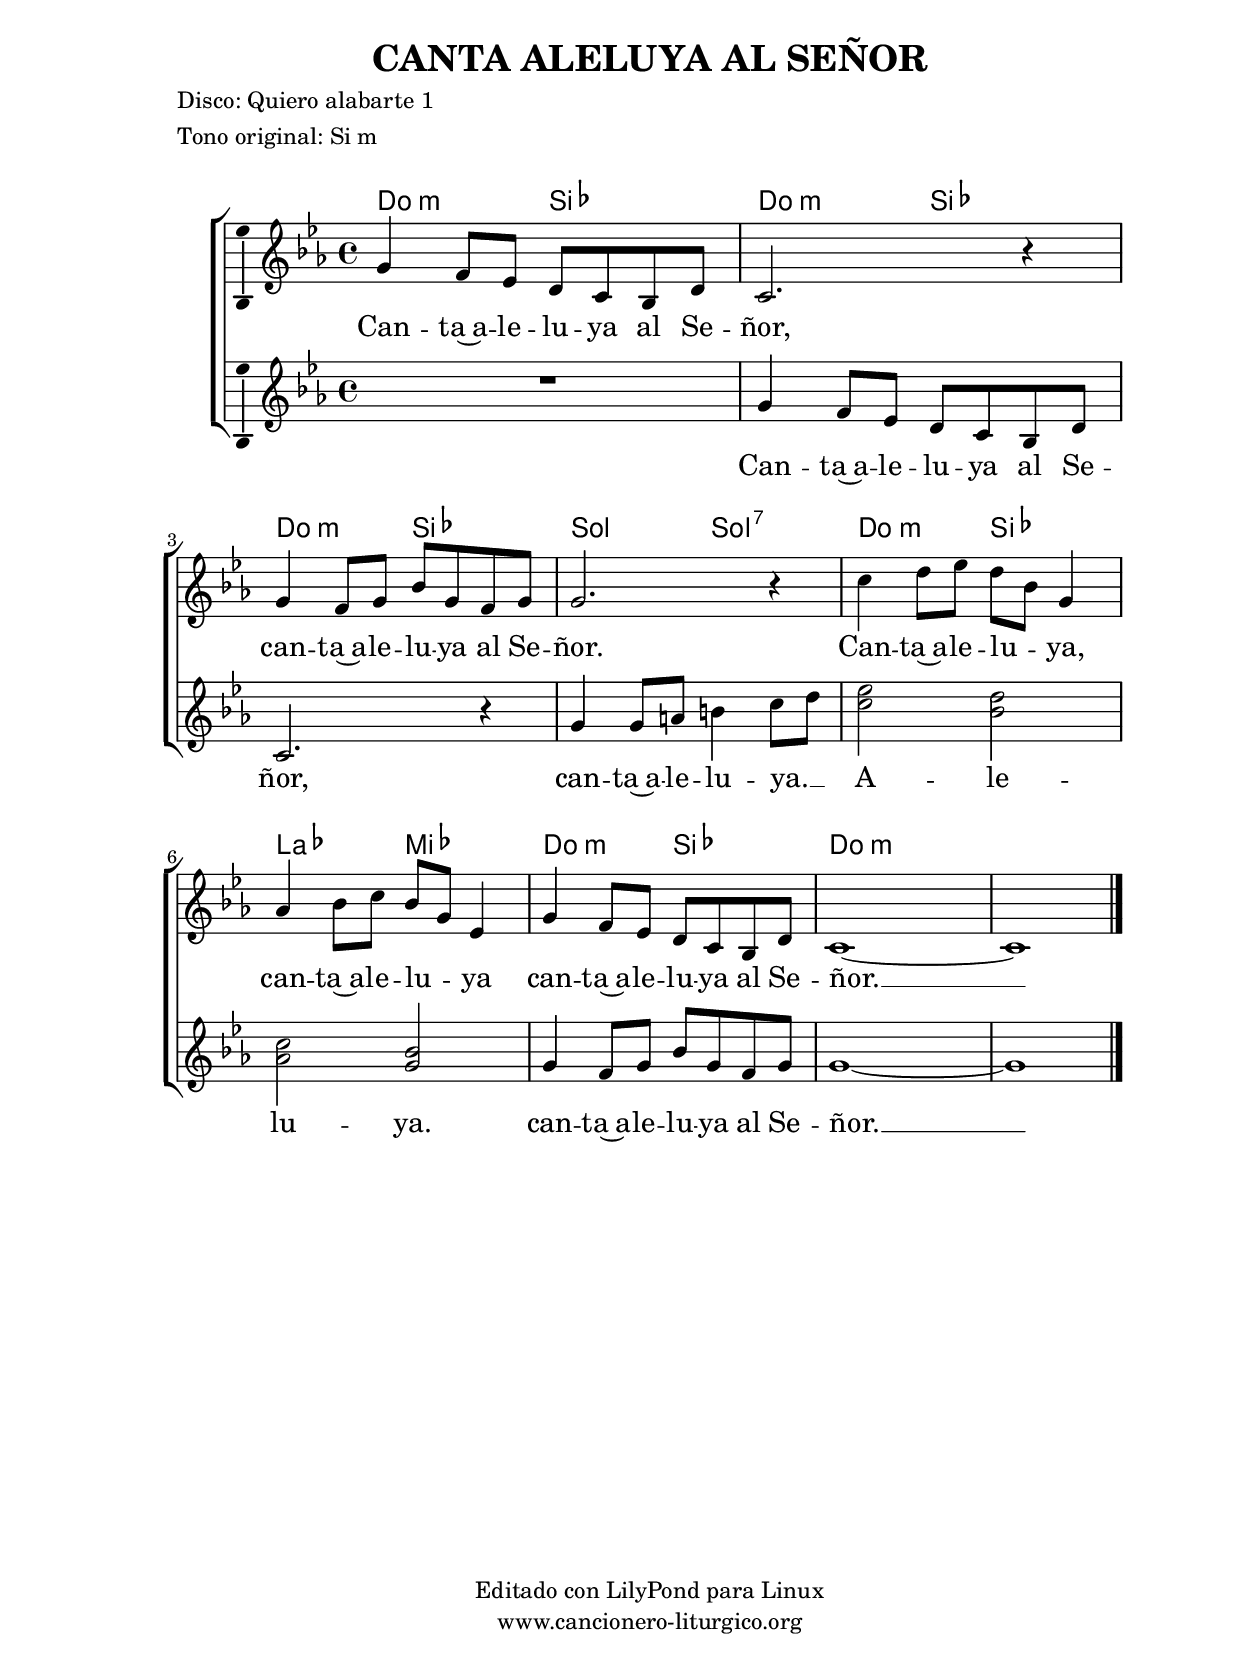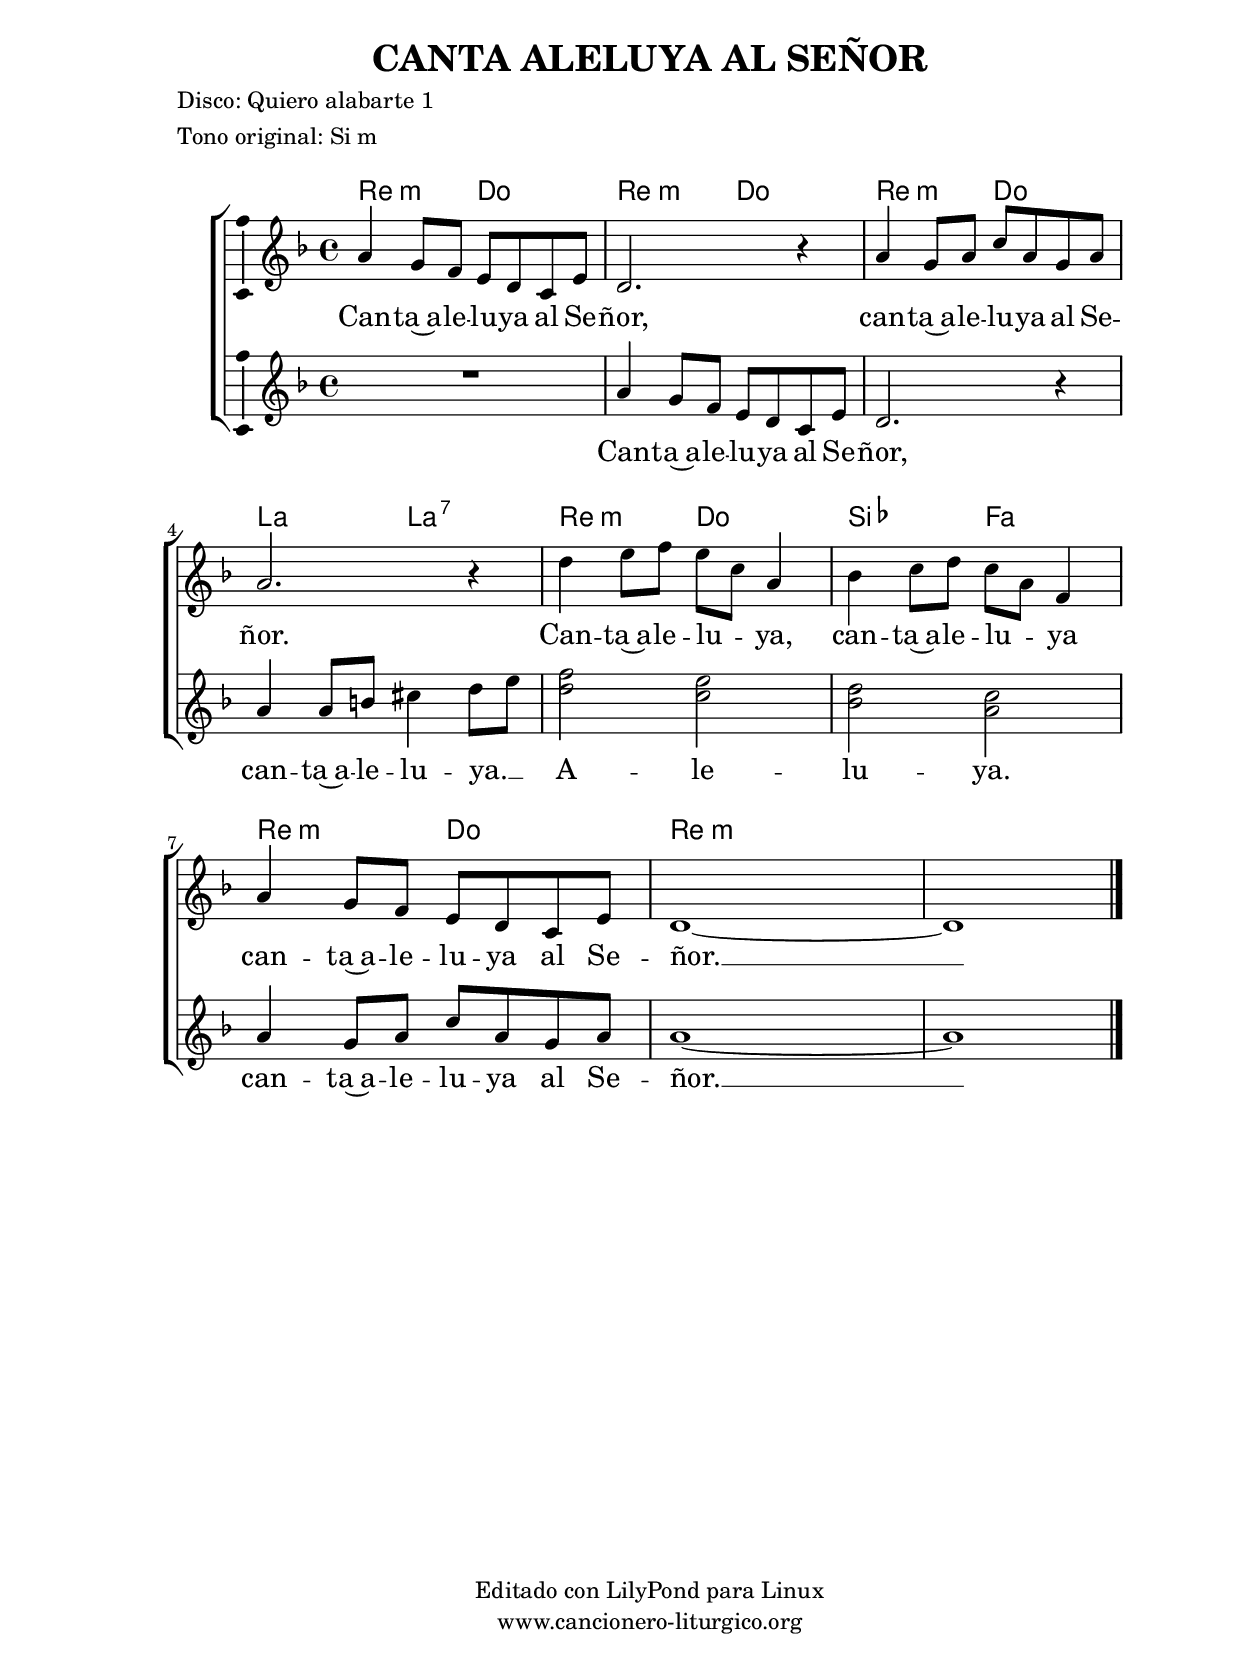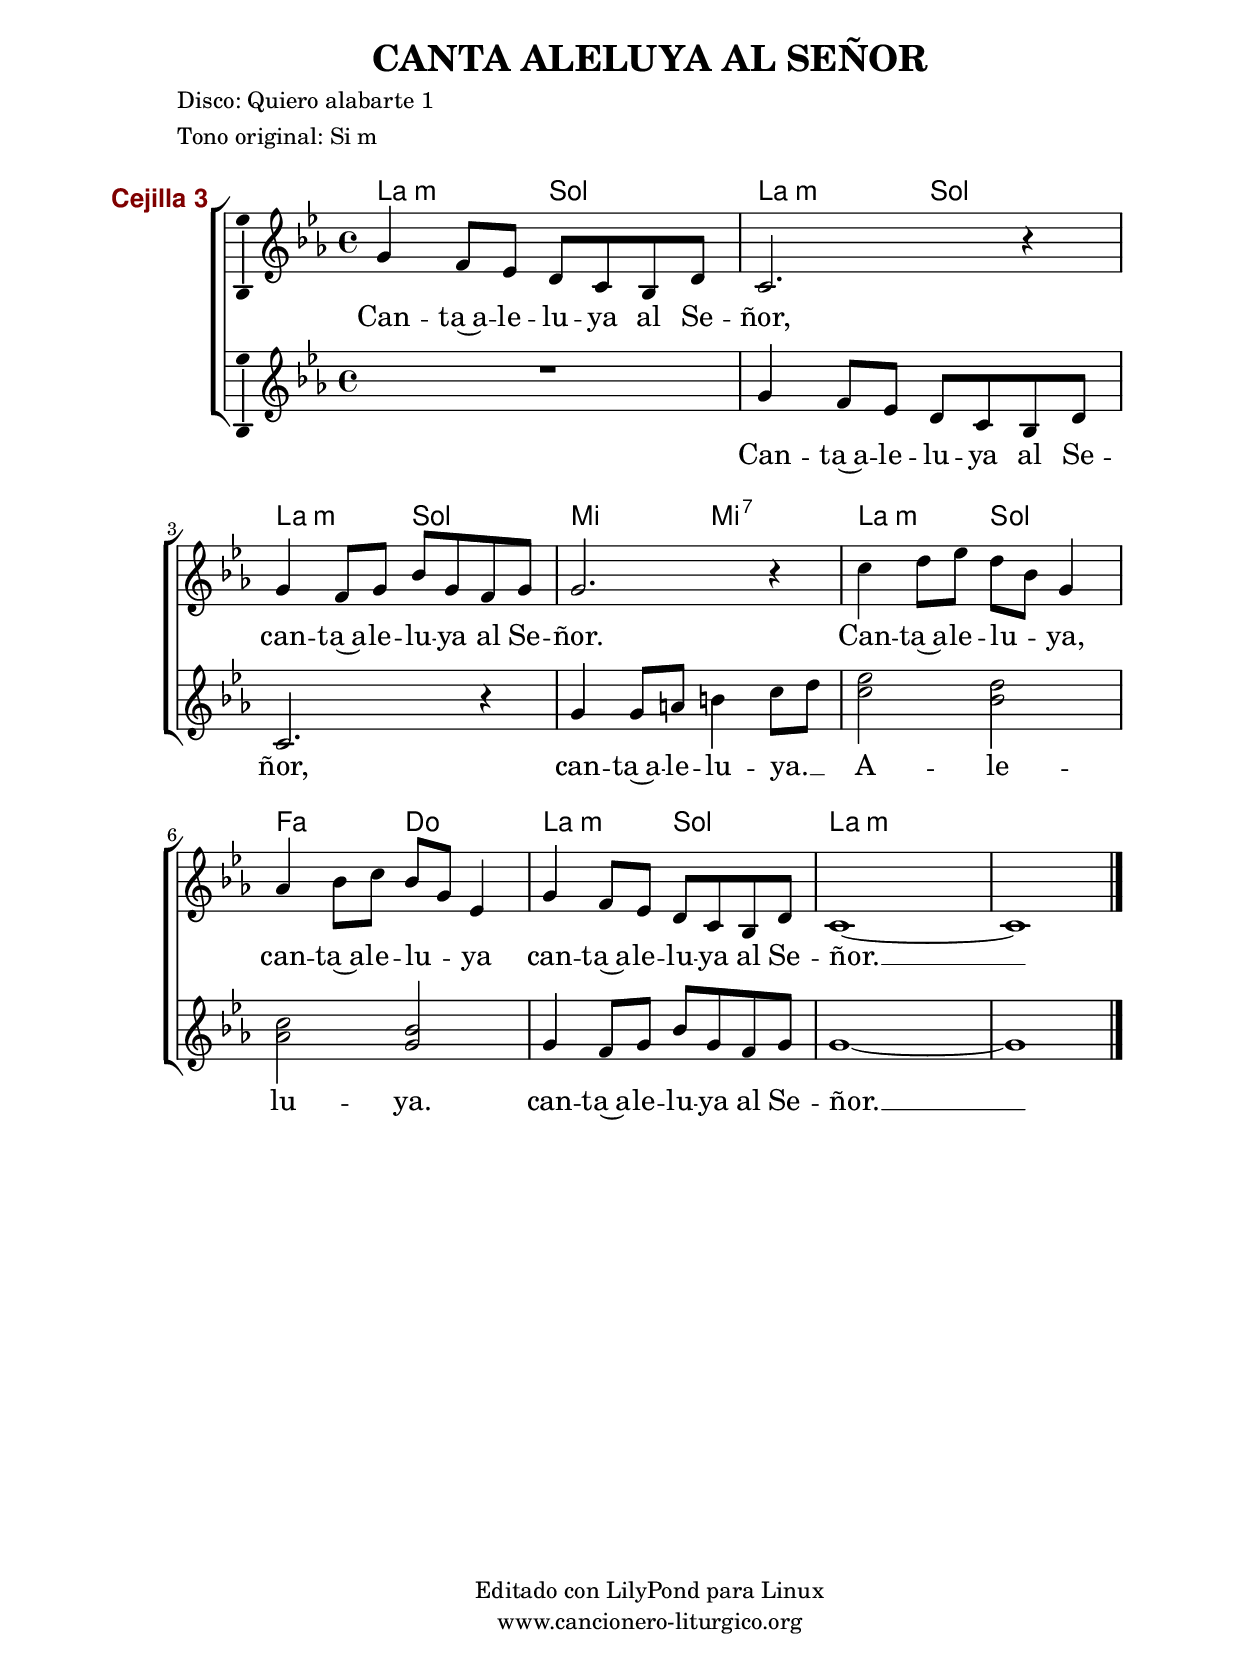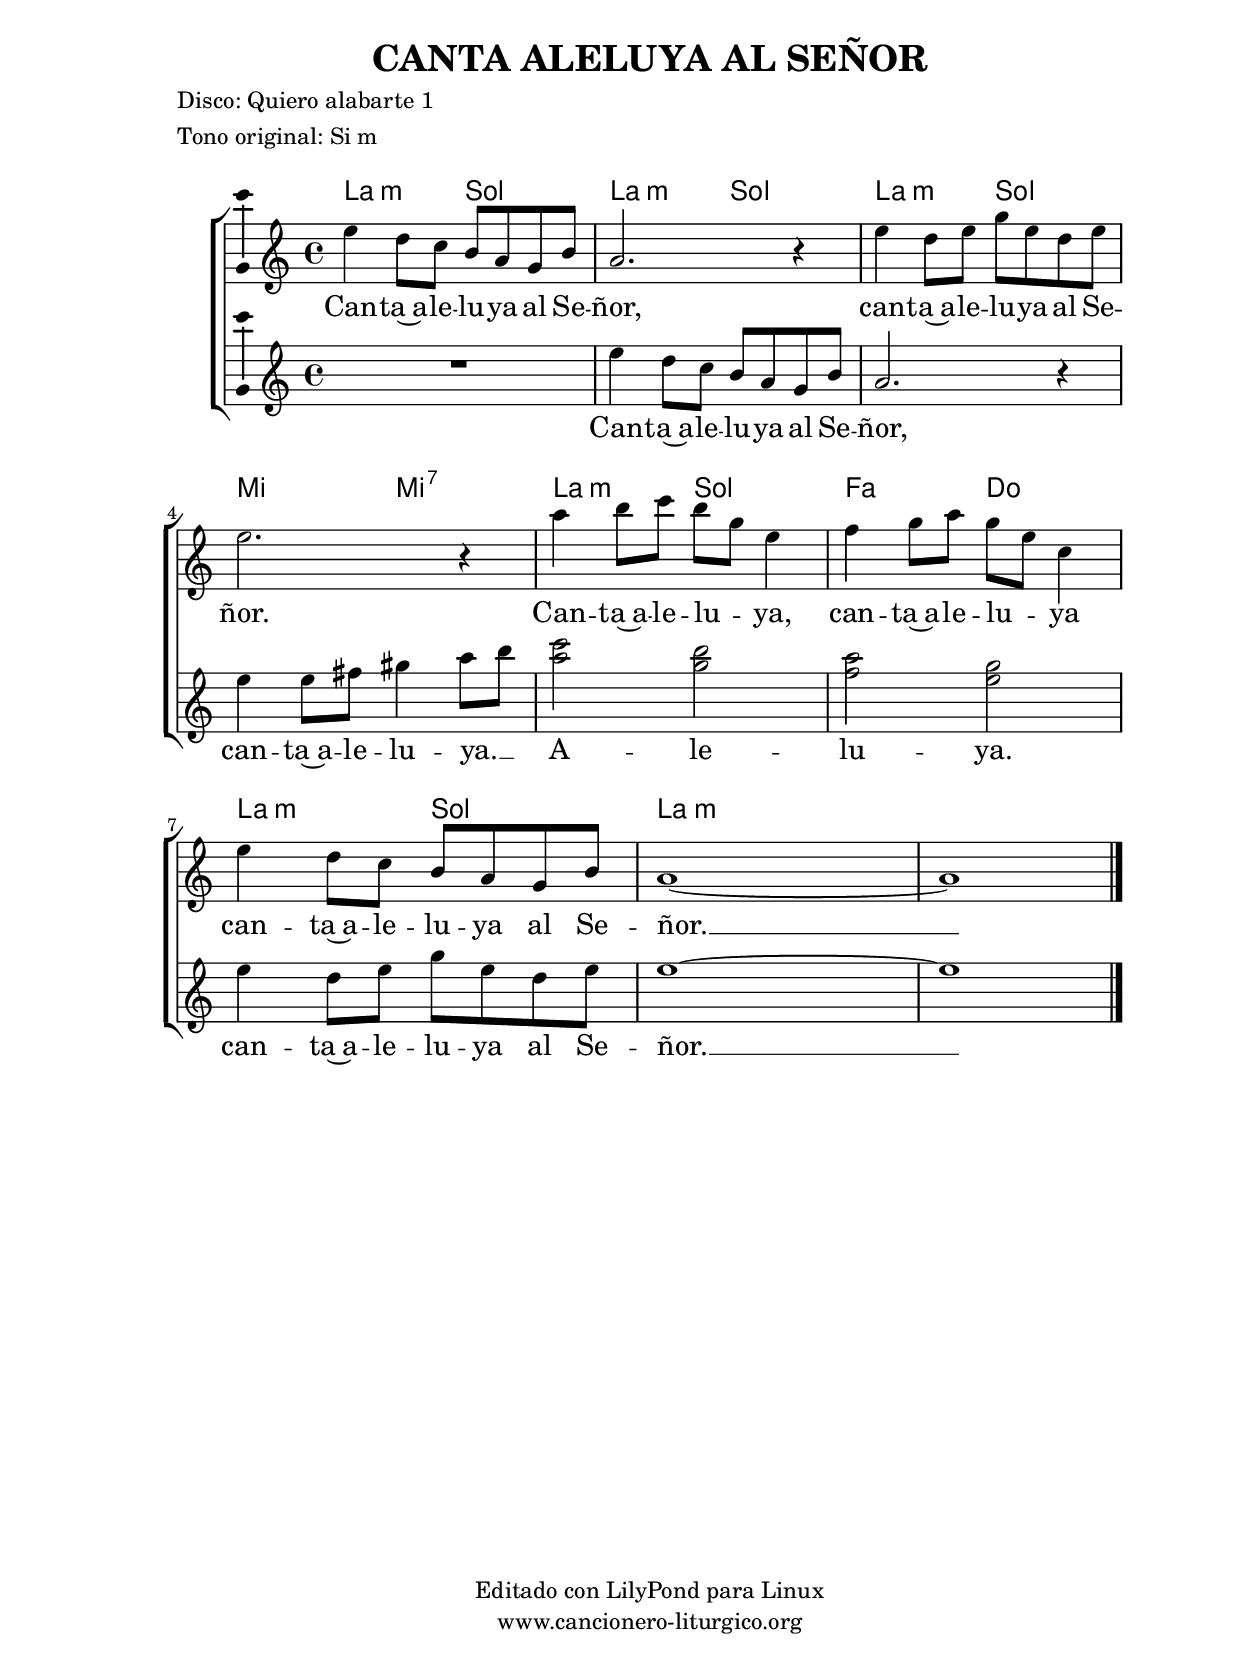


%versión de lilypond para la que se ha escrito esta partitura:
\version "2.16.0"

	%Tamaño papel
	#(set-default-paper-size "a4")
	%Tamaño partitura
	#(set-global-staff-size 20)
	%No responde al pulsar sobre una nota
	#(ly:set-option 'point-and-click #f)

%parámetros del encabezamiento:
\header {
	title = "CANTA ALELUYA AL SEÑOR"
	subtitle = ""
	composer = ""
	poet = "Disco: Quiero alabarte 1"
	meter = "Tono original: Si m"
	arranger = ""
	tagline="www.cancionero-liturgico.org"
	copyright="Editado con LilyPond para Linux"
	tiempo = ""
	usos = "Aleluya"
	letra = ""
	}

%parámetros asociados al papel:
\paper  {
	oddHeaderMarkup = \markup {\fill-line { \on-the-fly #not-first-page \fromproperty #'header:title \on-the-fly #not-first-page \fromproperty #'header:composer }}
	evenHeaderMarkup = \markup {\fill-line { \fromproperty #'header:composer \fromproperty #'header:title }}
	#(set-paper-size "a4")
	print-page-number = ##f
	first-page-number = 1
	print-first-page-number = ##f
%	head-separation = 3.0 \cm
	top-margin = 2.0 \cm
	bottom-margin = 0.5\cm
%%%	bottom-margin = -2.0\cm
	left-margin = 3.0 \cm
	line-width = 16.0 \cm 
	indent = 8\mm
	interscoreline = 2.\mm
	between-system-space = 15\mm
%	para que las partituras no llenen la hoja:
	ragged-bottom = ##t
%	idem para la última hoja:
	ragged-last-bottom = ##f
%	para que las partituras llenen el ancho del papel:
	ragged-last = ##f
	after-title-space = 2.5 \cm
%page-count=1
%system-count=8

	%Flexible Vertical Spacing
%	markup-markup-spacing =
%	#'((basic-distance . 15) (minimum-distance . 15) (padding . 3))
	markup-system-spacing =
	#'((basic-distance . 15) (minimum-distance . 15) (padding . 3))
	system-system-spacing =
	#'((basic-distance . 15) (minimum-distance . 15) (padding . 3))
	score-system-spacing =
	#'((basic-distance . 15) (minimum-distance . 15) (padding . 5))
%	top-system-spacing = % header
%	#'((basic-distance . 8) (minimum-distance . 0) (padding . 0))
%	top-markup-spacing =
%	#'((basic-distance . 20) (minimum-distance . 20) (padding . 0))
	last-bottom-spacing = % footer
	#'((basic-distance . 5) (minimum-distance . 5) (padding . 0))
%	score-markup-spacing =
%	#'((basic-distance . 16) (minimum-distance . 13) (padding . 0))

	}


%parámetros que afectan a toda la partitura:
global =  {
	%clave de sol (G):
	\clef G
	%armadura:
	\transpose b c
	\key b \minor
	\tempo 4=60
	\set Score.tempoHideNote = ##t
	}


acordes = {
	\italianChords
	\chordmode {
	\transpose b c
{

b2:m a
b:m a
b:m a
fis fis:7
b:m a
g d
b:m a
b:m s
s s

	}
	}
}

melodia = 

	\transpose b c
{
	\relative c''{
	\time 4/4

fis4 e8 d cis b a cis
b2. r4
fis'4 e8 fis a fis e fis
fis2. r4
b4 cis8 d cis a fis4
g4 a8 b a fis d4
fis4 e8 d cis b a cis
b1~
b1

%         g4 f8 ees   d c bes d |
%         c2. r4 |
%         g'4 f 8 g bes g f g |
%         g2. r4 |
%         c4 d8 ees d bes g4 |
%         aes4 bes8 c bes g ees4 |
%         g4 f8 ees d c bes d |
%         c1 ~|
%         c1

\bar "|."
	}
	}

melodiados = 

	\transpose b c
{
	\relative c''{
	\time 4/4

R1*1
fis4 e8 d cis b a cis
b2. r4
fis'4 fis8 gis ais4 b8 cis
<b d>2 <a cis>
<g b>2 <fis a>
fis4 e8 fis a fis e fis
fis1~
fis1

%         R1*1 |
%         g4 f8 ees d c bes d |
%         c2. r4 |
%         g'4 g8 a b4 c8 d |
%         <c ees>2 <bes d> |
%         <aes c>2 <g bes> |
%         g4 f8 g bes g f g |
%         g1 ~ |
%         g1

\bar "|."
	}
	}



texto = \lyricmode {
Can -- ta~a -- le -- lu -- ya al Se -- ñor,  
can -- ta~a -- le -- lu -- ya al Se -- ñor.
Can -- ta~a -- le -- lu -- _ ya,
can -- ta~a -- le -- lu -- _ ya
can -- ta~a -- le -- lu -- ya al Se -- ñor. __

	}

textodos = \lyricmode {
Can -- ta~a -- le -- lu -- ya al Se -- ñor,
can -- ta~a -- le -- lu -- ya. __ _
A -- le -- lu -- ya.
can -- ta~a -- le -- lu -- ya al Se -- ñor. __

	}


acordesStaff = \context ChordNames = acordesStaff <<
	\set chordChanges = ##t
	\acordes
	>>


%%%%%%%%%%%%%%%%%%%%%%%%%%%%%%%%%%% CEJILLA %%%%%%%%%%%%%%%%%%%%%%%%%%%%%%%%%%%
acordescejilla = {
%%%	\override ChordNames.ChordName #'font-size = #-1
%%%	\override ChordNames.ChordName #'font-series = #'bold
	\transpose c a {
		\acordes
		}
	}

acordescejillaStaff = \context ChordNames = acordescejillaStaff <<
	\set Staff.instrumentName = \markup \with-color #darkred \larger \bold \sans "Cejilla 3"
	\set chordChanges = ##t
	\acordescejilla
	>>
%%%%%%%%%%%%%%%%%%%%%%%%%%%%%%%%%%% CEJILLA %%%%%%%%%%%%%%%%%%%%%%%%%%%%%%%%%%%


vozStaff = \context Voice = vozStaff
\with {\consists "Ambitus_engraver"}
<<
%	\set Staff.instrumentName = ""
%	\set Staff.shortInstrumentName = ""
%	\set Staff.midiInstrument = #"clarinet"
%	\set Staff.midiInstrument = #"cello"
%	\set Staff.midiInstrument = #"flute"
	\set Staff.midiInstrument = #"electric guitar (jazz)"
%	\set Staff.midiInstrument = #"english horn"
%	\set Staff.midiInstrument = #"violin"
%	\set Staff.midiInstrument = #"glockenspiel"
	\set Staff.midiMinimumVolume = #0.7
	\set Staff.midiMaximumVolume = #0.9
	\global
	\melodia
	>>

vozdosStaff = \context Voice = vozdosStaff
\with {\consists "Ambitus_engraver"}
<<
	\set Staff.midiInstrument = #"electric guitar (jazz)"
	\set Staff.midiMinimumVolume = #0.7
	\set Staff.midiMaximumVolume = #0.9
	\global
	\melodiados
	>>

textoStaff = \context Lyrics = textoStaff <<
	\lyricsto vozStaff \texto
	>>

textodosStaff = \context Lyrics = textodosStaff <<
	\lyricsto vozdosStaff \textodos
	>>

\book {
	\score {
		\context ChoirStaff {
%			\override StaffGroup.SystemStartBracket #'collapse-height = #1
%			\override Score.SystemStartBar #'collapse-height = #1
			<<
			\acordesStaff
			\vozStaff
			\textoStaff
			\vozdosStaff
			\textodosStaff
			>>
			}
		\layout {
	    		\context {
				\Lyrics
				\override LyricText #'font-size = #2
				}
	   		 \context {
				\Score
				\override StaffSymbol #'staff-space = #(magstep +3)
				}
			}
		}
	\score {
		\unfoldRepeats
		\context ChoirStaff {
			<<
			\acordesStaff
			\vozStaff
			\vozdosStaff
			>>
			}
		\midi {
	  		\context {
	  			\Score
				tempoWholesPerMinute = #(ly:make-moment 70 4)
				}
			}
		}
	}


%Partitura para guitarra
#(define output-suffix "G")
\book {
	\score {
		\context ChoirStaff {
%			\override StaffGroup.SystemStartBracket #'collapse-height = #1
%			\override Score.SystemStartBar #'collapse-height = #1
			<<
			\acordescejillaStaff
			\vozStaff
			\textoStaff
			\vozdosStaff
			\textodosStaff
			>>
			}
		\layout {
%%%%%%%%%%%%%%%%%%%%%%%%%%%%%%%%%%% CEJILLA %%%%%%%%%%%%%%%%%%%%%%%%%%%%%%%%%%%
			\context {
				\ChordNames \consists Instrument_name_engraver
				}
%%%%%%%%%%%%%%%%%%%%%%%%%%%%%%%%%%% CEJILLA %%%%%%%%%%%%%%%%%%%%%%%%%%%%%%%%%%%
	    		\context {
				\Lyrics
				\override LyricText #'font-size = #2
				}
	   		 \context {
				\Score
				\override StaffSymbol #'staff-space = #(magstep +3)
				}
			}
		}
	}


#(define output-suffix "C")
\book {
	\score {
		\context ChoirStaff {
%			\override StaffGroup.SystemStartBracket #'collapse-height = #1
%			\override Score.SystemStartBar #'collapse-height = #1
\transpose c d
			<<
			\acordesStaff
			\vozStaff
			\textoStaff
			\vozdosStaff
			\textodosStaff
			>>
			}
		\layout {
	    		\context {
				\Lyrics
				\override LyricText #'font-size = #2
				}
	   		 \context {
				\Score
				\override StaffSymbol #'staff-space = #(magstep +3)
				}
			}
		}
	}


#(define output-suffix "S")
\book {
	\score {
		\context ChoirStaff {
%			\override StaffGroup.SystemStartBracket #'collapse-height = #1
%			\override Score.SystemStartBar #'collapse-height = #1
\transpose c a
			<<
			\acordesStaff
			\vozStaff
			\textoStaff
			\vozdosStaff
			\textodosStaff
			>>
			}
		\layout {
	    		\context {
				\Lyrics
				\override LyricText #'font-size = #2
				}
	   		 \context {
				\Score
				\override StaffSymbol #'staff-space = #(magstep +3)
				}
			}
		}
	}


